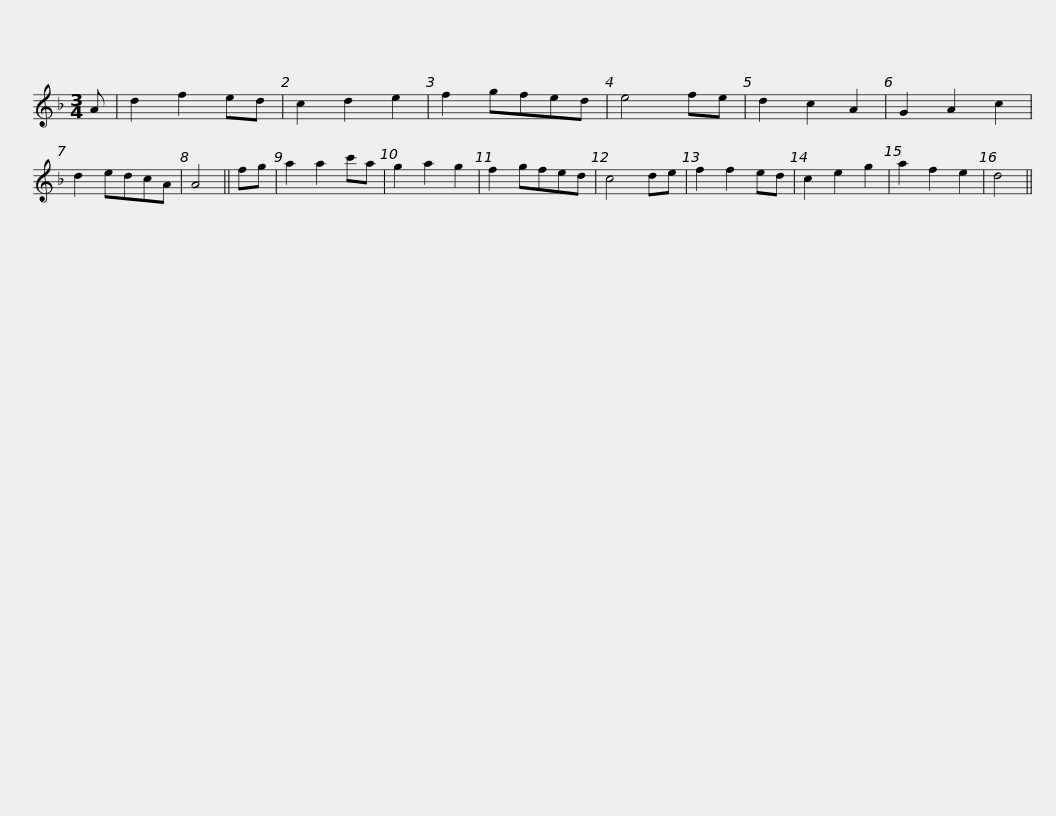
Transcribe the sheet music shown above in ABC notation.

X:1
L:1/8
M:3/4
I:linebreak $
K:Dmin
V:1 treble
V:1
 A | d2 f2 ed | c2 d2 e2 | f2 gfed | e4 fe | %5
 d2 c2 A2 | G2 A2 c2 | d2 edcA | A4 || fg | %10
 a2 a2 c'a | g2 a2 g2 |$ f2 gfed | c4 de | f2 f2 ed | %15
 c2 e2 g2 | a2 f2 e2 | d4 || %18
